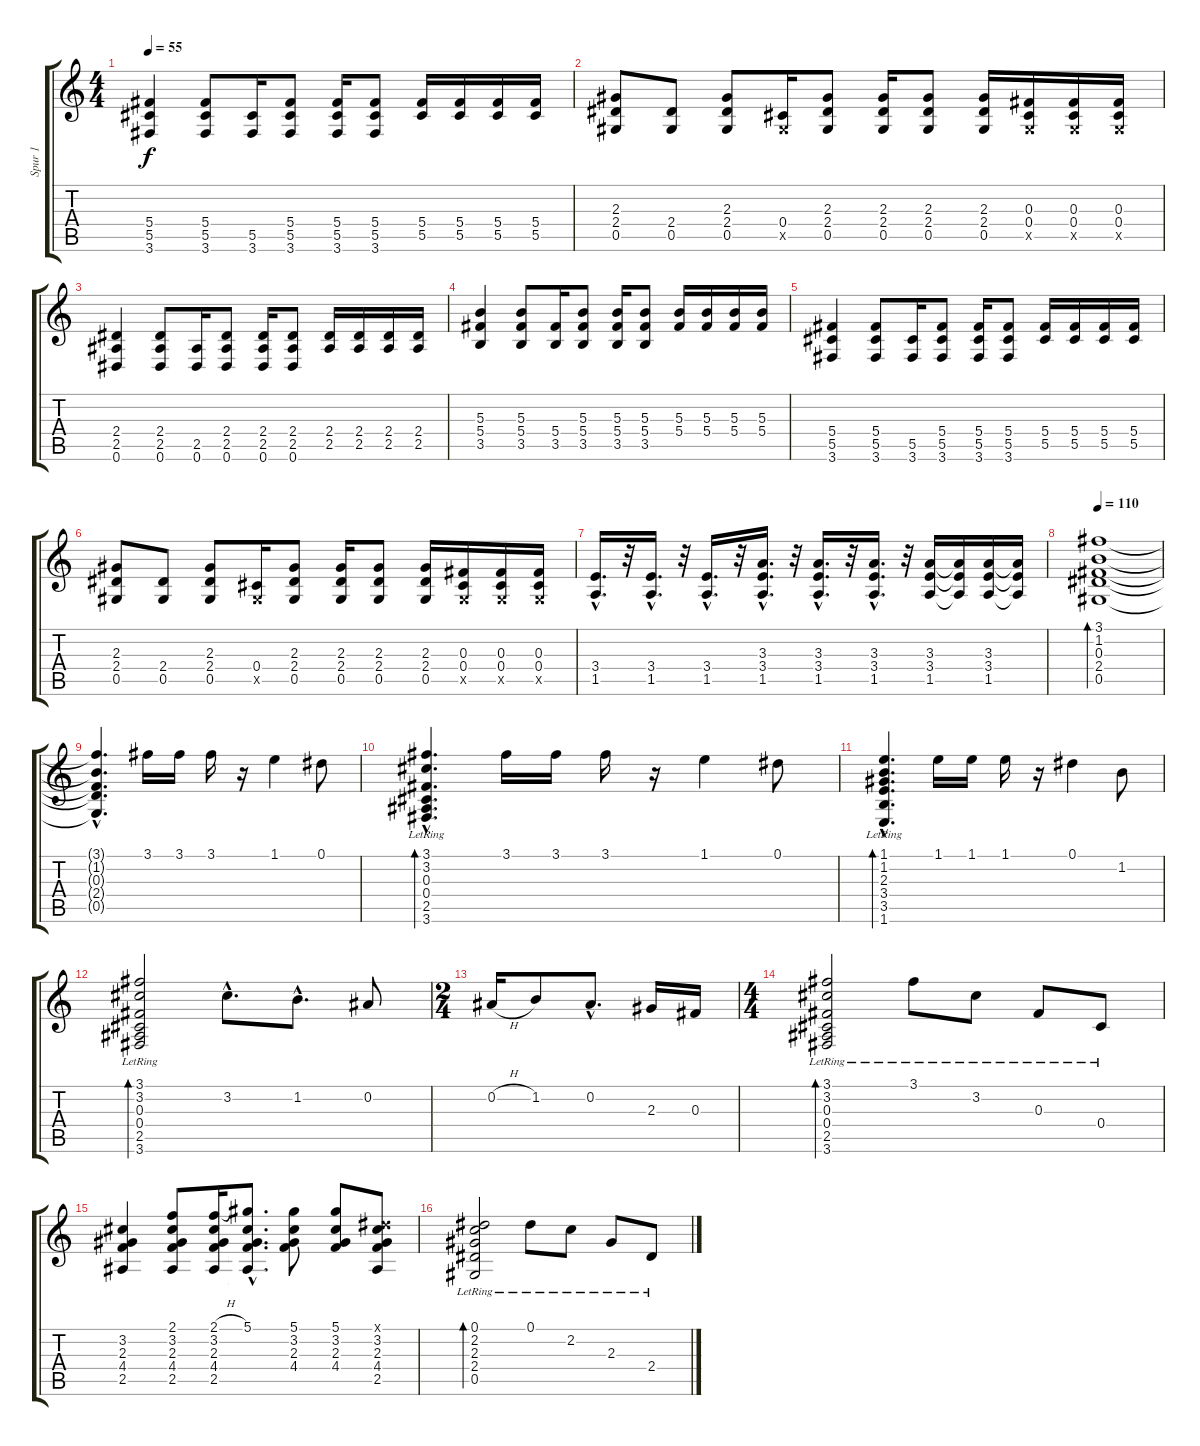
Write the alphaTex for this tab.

\track ("Spur 1" "Spur 1") {instrument acousticguitarnylon}
\staff {score tabs}
\tuning (Eb4 Bb3 Gb3 Db3 Ab2 Eb2) {hide}
\ts (4 4)
\tempo 55
\clef g2
\ks c
(5.4 5.5 3.6).4{dy f} (5.4 5.5 3.6).8 (5.5 3.6).16 (5.4 5.5 3.6).8 (5.4 5.5 3.6).16 (5.4 5.5 3.6).8 (5.4 5.5).16 (5.4 5.5).16 (5.4 5.5).16 (5.4 5.5).16 |
(2.3 2.4 0.5).8 (2.4 0.5).8 (2.3 2.4 0.5).8 (0.4 0.5{x}).16 (2.3 2.4 0.5).8 (2.3 2.4 0.5).16 (2.3 2.4 0.5).8 (2.3 2.4 0.5).16 (0.3 0.4 0.5{x}).16 (0.3 0.4 0.5{x}).16 (0.3 0.4 0.5{x}).16 |
(2.4 2.5 0.6).4 (2.4 2.5 0.6).8 (2.5 0.6).16 (2.4 2.5 0.6).8 (2.4 2.5 0.6).16 (2.4 2.5 0.6).8 (2.4 2.5).16 (2.4 2.5).16 (2.4 2.5).16 (2.4 2.5).16 |
(5.3 5.4 3.5).4 (5.3 5.4 3.5).8 (5.4 3.5).16 (5.3 5.4 3.5).8 (5.3 5.4 3.5).16 (5.3 5.4 3.5).8 (5.3 5.4).16 (5.3 5.4).16 (5.3 5.4).16 (5.3 5.4).16 |
(5.4 5.5 3.6).4 (5.4 5.5 3.6).8 (5.5 3.6).16 (5.4 5.5 3.6).8 (5.4 5.5 3.6).16 (5.4 5.5 3.6).8 (5.4 5.5).16 (5.4 5.5).16 (5.4 5.5).16 (5.4 5.5).16 |
(2.3 2.4 0.5).8 (2.4 0.5).8 (2.3 2.4 0.5).8 (0.4 0.5{x}).16 (2.3 2.4 0.5).8 (2.3 2.4 0.5).16 (2.3 2.4 0.5).8 (2.3 2.4 0.5).16 (0.3 0.4 0.5{x}).16 (0.3 0.4 0.5{x}).16 (0.3 0.4 0.5{x}).16 |
(3.4{hac} 1.5{hac}).16{d} r.32 (3.4{hac} 1.5{hac}).16{d} r.32 (3.4{hac} 1.5{hac}).16{d} r.32 (3.3{hac} 3.4{hac} 1.5{hac}).16{d} r.32 (3.3{hac} 3.4{hac} 1.5{hac}).16{d} r.32 (3.3{hac} 3.4{hac} 1.5{hac}).16{d} r.32 (3.3 3.4 1.5).16 (3.3{t} 3.4{t} 1.5{t}).16 (3.3 3.4 1.5).16 (3.3{t} 3.4{t} 1.5{t}).16 |
\tempo 110
(3.1 1.2 0.3 2.4 0.5).1{bd 120} |
(3.1{hac t} 1.2{hac t} 0.3{hac t} 2.4{hac t} 0.5{hac t}).4{d} 3.1.16 3.1.16 3.1.16 r.16 1.1.4 0.1.8 |
(3.1{hac} 3.2{hac lr} 0.3{hac lr} 0.4{hac lr} 2.5{hac lr} 3.6{hac lr}).4{d bd 120} 3.1.16 3.1.16 3.1.16 r.16 1.1.4 0.1.8 |
(1.1{hac} 1.2{hac lr} 2.3{hac lr} 3.4{hac lr} 3.5{hac lr} 1.6{hac lr}).4{d bd 120} 1.1.16 1.1.16 1.1.16 r.16 0.1.4 1.2.8 |
(3.1{lr} 3.2 0.3{lr} 0.4{lr} 2.5{lr} 3.6{lr}).2{bd 120} 3.2{hac}.8{d} 1.2{hac}.8{d} 0.2.8 |
\ts (2 4)
0.2{h}.16 1.2.8 0.2{hac}.8{d} 2.3.16 0.3.16 |
\ts (4 4)
(3.1{lr} 3.2{lr} 0.3{lr} 0.4{lr} 2.5{lr} 3.6{lr}).2{bd 120} 3.1{lr}.8 3.2{lr}.8 0.3{lr}.8 0.4{lr}.8 |
(3.2 2.3 4.4 2.5).4 (2.1 3.2 2.3 4.4 2.5).8 (2.1{h} 3.2 2.3 4.4 2.5).16 (5.1{hac} 3.2{hac t} 2.3{hac t} 4.4{hac t} 2.5{hac t}).8{d} (5.1 3.2 2.3 4.4).8 (5.1 3.2 2.3 4.4).8 (0.1{x} 3.2 2.3 4.4 2.5).8 |
(0.1{lr} 2.2{lr} 2.3{lr} 2.4{lr} 0.5{lr}).2{bd 120} 0.1{lr}.8 2.2{lr}.8 2.3{lr}.8 2.4{lr}.8
